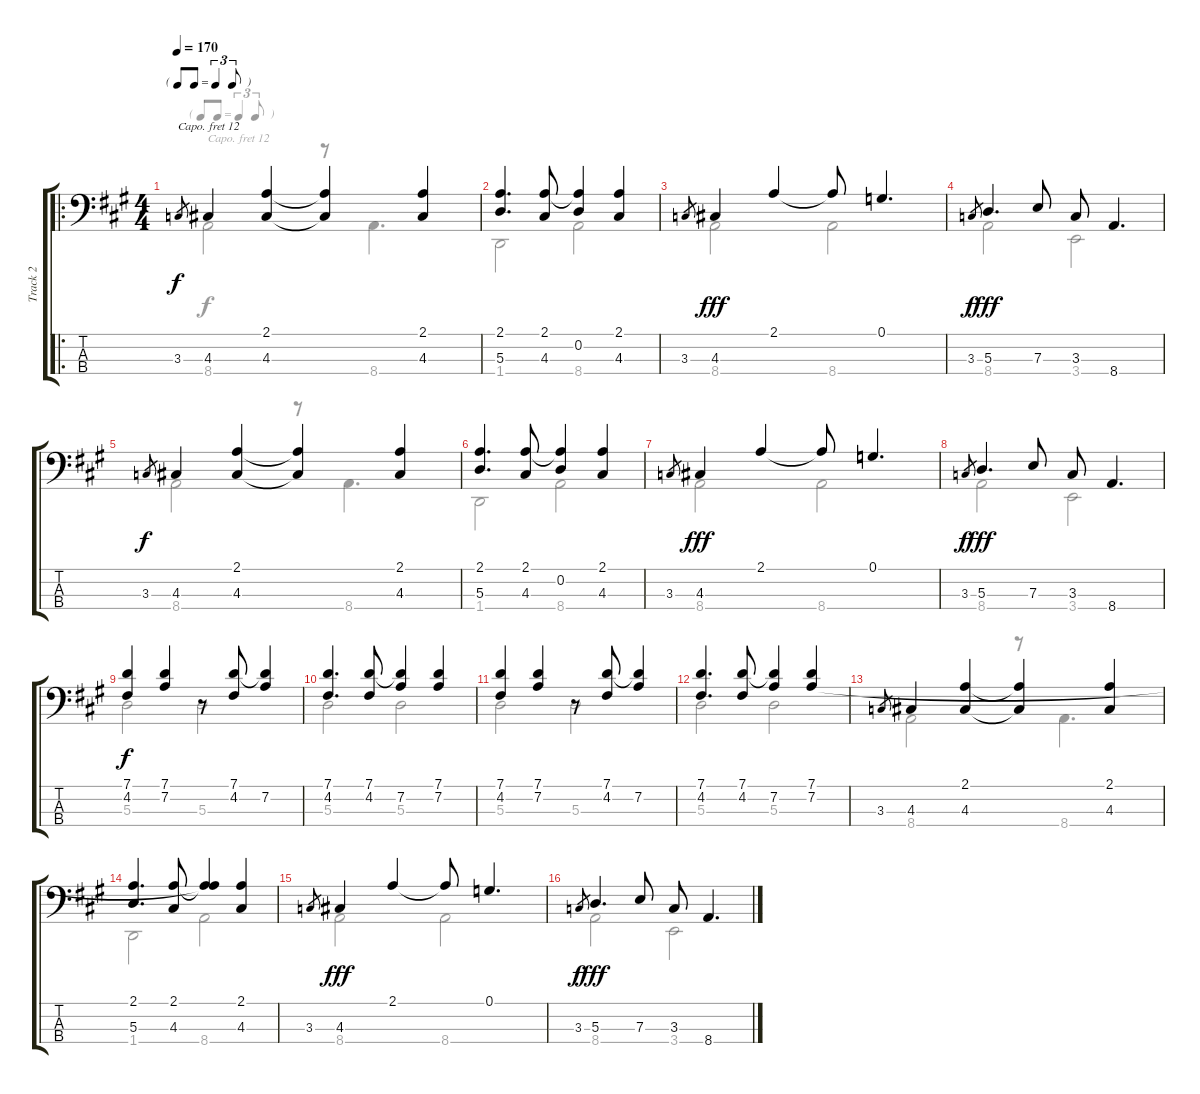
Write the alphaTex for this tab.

\track ("Track 2" "Track 2") {instrument acousticgrandpiano}
\staff {score tabs}
\capo 12
\tuning (G2 D2 A1 Db1) {hide}
\voice
\ro
\ts (4 4)
\tf triplet8th
\tempo 170
\clef f4
\ks a
3.3.8{gr dy f} 4.3.4 (2.1 4.3).4 (2.1{t} 4.3{t}).4 (2.1 4.3).4 |
(2.1 5.3).4{d} (2.1 4.3).8 (2.1{t} 0.2).4 (2.1 4.3).4 |
3.3.8{gr} 4.3.4{dy fff} 2.1.4 2.1{t}.8 0.1.4{d} |
3.3.8{gr dy f} 5.3.4{d dy fff} 7.3.8 3.3.8 8.4.4{d} |
3.3.8{gr dy f} 4.3.4 (2.1 4.3).4 (2.1{t} 4.3{t}).4 (2.1 4.3).4 |
(2.1 5.3).4{d} (2.1 4.3).8 (2.1{t} 0.2).4 (2.1 4.3).4 |
3.3.8{gr} 4.3.4{dy fff} 2.1.4 2.1{t}.8 0.1.4{d} |
3.3.8{gr dy f} 5.3.4{d dy fff} 7.3.8 3.3.8 8.4.4{d} |
(7.1 4.2).4{dy f} (7.1 7.2).4 r.8 (7.1 4.2).8 (7.1{t} 7.2).4 |
(7.1 4.2).4{d} (7.1 4.2).8 (7.1{t} 7.2).4 (7.1 7.2).4 |
(7.1 4.2).4 (7.1 7.2).4 r.8 (7.1 4.2).8 (7.1{t} 7.2).4 |
(7.1 4.2).4{d} (7.1 4.2).8 (7.1{t} 7.2).4 (7.1 7.2).4 |
3.3.8{gr} 4.3.4 (2.1 4.3).4 (2.1{t} 4.3{t}).4 (2.1 4.3).4 |
(2.1 5.3).4{d} (2.1 4.3).8 (2.1{t} 7.2{t}).4 (2.1 4.3).4 |
3.3.8{gr} 4.3.4{dy fff} 2.1.4 2.1{t}.8 0.1.4{d} |
3.3.8{gr dy f} 5.3.4{d dy fff} 7.3.8 3.3.8 8.4.4{d}
\voice
\clef f4
\ottava regular
\simile none
\ks a
8.4.2{dy f} r.8 8.4.4{d} |
1.4.2 8.4.2 |
8.4.2 8.4.2 |
8.4.2 3.4.2 |
8.4.2 r.8 8.4.4{d} |
1.4.2 8.4.2 |
8.4.2 8.4.2 |
8.4.2 3.4.2 |
5.3.2 5.3.2 |
5.3.2 5.3.2 |
5.3.2 5.3.2 |
5.3.2 5.3.2 |
8.4.2 r.8 8.4.4{d} |
1.4.2 8.4.2 |
8.4.2 8.4.2 |
8.4.2 3.4.2
